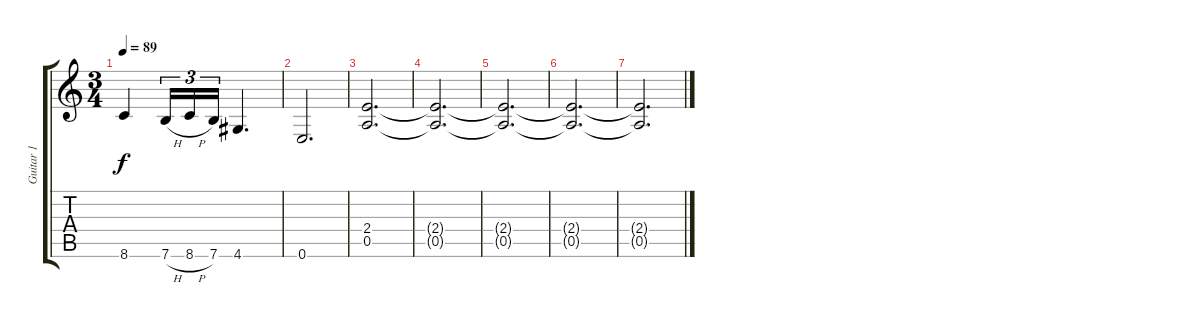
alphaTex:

\track ("Guitar 1" "Guitar 1") {instrument overdrivenguitar}
\staff {score tabs}
\tuning (E4 B3 G3 D3 A2 E2) {hide}
\ts (3 4)
\tempo 89
\clef g2
\ks c
8.6.4{dy f} 7.6{h}.16{tu (3 2)} 8.6{h}.16{tu (3 2)} 7.6.16{tu (3 2)} 4.6.4{d} |
0.6.2{d} |
(2.4 0.5).2{d} |
(2.4{t} 0.5{t}).2{d} |
(2.4{t} 0.5{t}).2{d} |
(2.4{t} 0.5{t}).2{d} |
(2.4{t} 0.5{t}).2{d}
